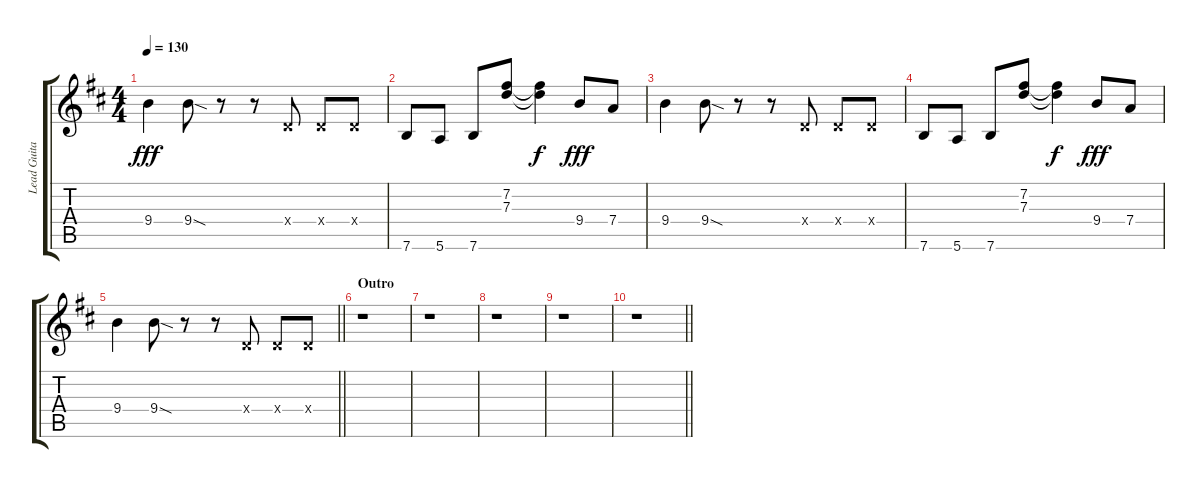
\track ("Lead Guitar (Steve Morse)" "Lead Guita") {instrument overdrivenguitar}
\staff {score tabs}
\tuning (E4 B3 G3 D3 A2 E2) {hide}
\ts (4 4)
\tempo 130
\clef g2
\ks bminor
9.4.4{dy fff} 9.4{sod}.8 r.8 r.8 0.4{x}.8 0.4{x}.8 0.4{x}.8 |
7.6.8 5.6.8 7.6.8 (7.2 7.3).8 (7.2{t} 7.3{t}).4{dy f} 9.4.8{dy fff} 7.4.8 |
9.4.4 9.4{sod}.8 r.8 r.8 0.4{x}.8 0.4{x}.8 0.4{x}.8 |
7.6.8 5.6.8 7.6.8 (7.2 7.3).8 (7.2{t} 7.3{t}).4{dy f} 9.4.8{dy fff} 7.4.8 |
\barLineRight lightlight
9.4.4 9.4{sod}.8 r.8 r.8 0.4{x}.8 0.4{x}.8 0.4{x}.8 |
\section ("" "Outro")
r.1 |
r.1 |
r.1 |
r.1 |
\barLineRight lightlight
r.1
